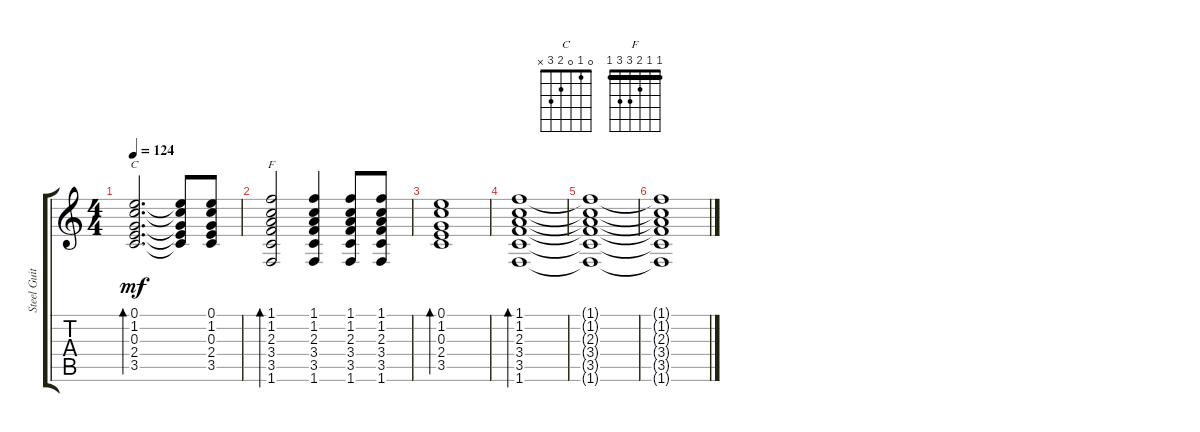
\track ("Steel Guitar" "Steel Guit") {instrument acousticguitarsteel}
\staff {score tabs}
\tuning (E4 B3 G3 D3 A2 E2) {hide}
\chord ("C" 0 1 0 2 3 x)
\chord ("F" 1 1 2 3 3 1) {barre 1}
\ts (4 4)
\tempo 124
\clef g2
\ks c
(0.1 1.2 0.3 2.4 3.5).2{d bd 60 ch "C" dy mf} (0.1{t} 1.2{t} 0.3{t} 2.4{t} 3.5{t}).8 (0.1 1.2 0.3 2.4 3.5).8 |
(1.1 1.2 2.3 3.4 3.5 1.6).2{bd 60 ch "F"} (1.1 1.2 2.3 3.4 3.5 1.6).4 (1.1 1.2 2.3 3.4 3.5 1.6).8 (1.1 1.2 2.3 3.4 3.5 1.6).8 |
(0.1 1.2 0.3 2.4 3.5).1{bd 60} |
(1.1 1.2 2.3 3.4 3.5 1.6).1{bd 60} |
(1.1{t} 1.2{t} 2.3{t} 3.4{t} 3.5{t} 1.6{t}).1 |
(1.1{t} 1.2{t} 2.3{t} 3.4{t} 3.5{t} 1.6{t}).1
